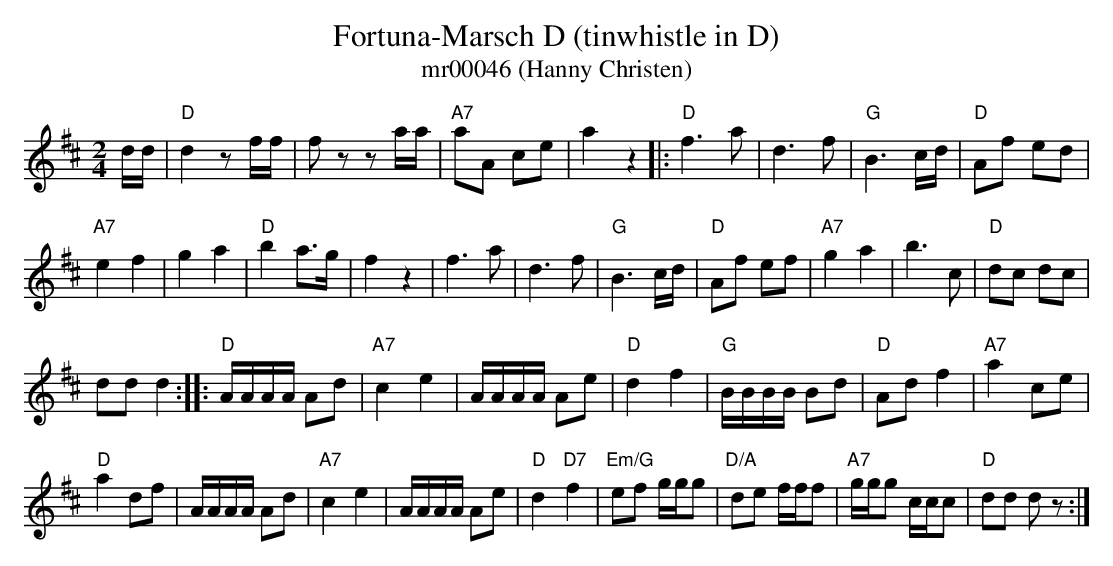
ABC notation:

X:1
T:Fortuna-Marsch D (tinwhistle in D)
T:mr00046 (Hanny Christen)
M:2/4
L:1/8
K:D%%MIDI gchordon
d/2d/2 | "D"d2zf/2f/2 | f zza/2a/2 | "A7"aA ce | a2z2 |: "D"f3a | d3f | "G"B3 c/2d/2 | \
"D"Af ed |
"A7"e2f2 | g2a2 | "D"b2 a>g | f2z2 | f3a | d3f | "G"B3 c/2d/2 | \
"D"Af ef | "A7"g2a2 | b3c | "D"dc dc |
dd d2 :: "D"A/2A/2A/2A/2 Ad | "A7"c2e2 | \
A/2A/2A/2A/2 Ae | "D"d2f2 | "G"B/2B/2B/2B/2 Bd | "D"Ad f2 | "A7"a2 ce |
"D"a2 df | A/2A/2A/2A/2 Ad | "A7"c2e2 | \
A/2A/2A/2A/2 Ae | "D"d2"D7"f2 | "Em/G"ef g/2g/2g | "D/A"de f/2f/2f | "A7"g/2g/2g c/2c/2c | "D"dd dz :|
